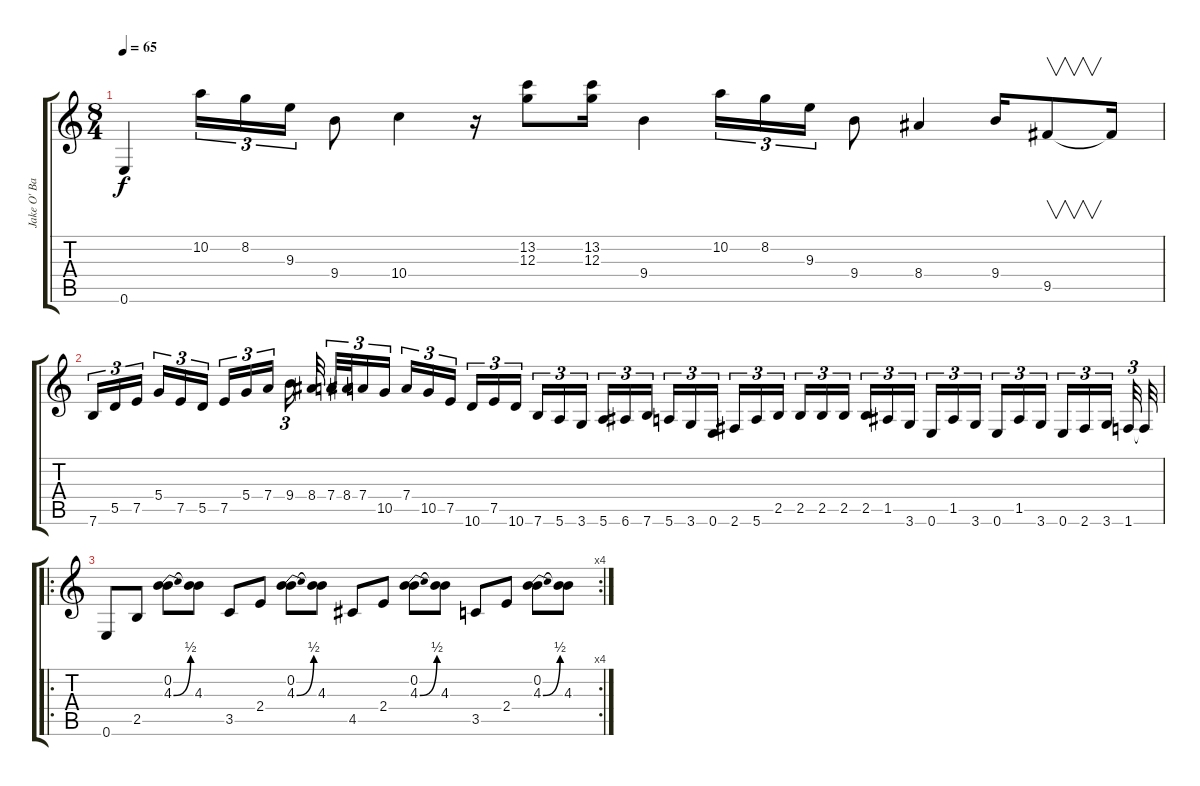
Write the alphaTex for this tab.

\track ("Jake O' Bayne - Clean" "Jake O' Ba") {instrument acousticguitarsteel}
\staff {score tabs}
\tuning (E4 B3 G3 D3 A2 E2) {hide}
\ts (8 4)
\tempo 65
\clef g2
\ks c
0.6.4{dy f} 10.2.16{tu (3 2)} 8.2.16{tu (3 2)} 9.3.16{tu (3 2)} 9.4.8 10.4.4 r.16 (13.2 12.3).8 (13.2 12.3).16 9.4.4 10.2.16{tu (3 2)} 8.2.16{tu (3 2)} 9.3.16{tu (3 2)} 9.4.8 8.4.4 9.4.16 9.5.8{v} 9.5{t}.16 |
7.6.16{tu (3 2)} 5.5.16{tu (3 2)} 7.5.16{tu (3 2)} 5.4.16{tu (3 2)} 7.5.16{tu (3 2)} 5.5.16{tu (3 2)} 7.5.16{tu (3 2)} 5.4.16{tu (3 2)} 7.4.16{tu (3 2)} 9.4.16{tu (3 2)} 8.4.32 7.4.32{tu (3 2)} 8.4.32{tu (3 2)} 7.4.16{tu (3 2)} 10.5.16{tu (3 2)} 7.4.16{tu (3 2)} 10.5.16{tu (3 2)} 7.5.16{tu (3 2)} 10.6.16{tu (3 2)} 7.5.16{tu (3 2)} 10.6.16{tu (3 2)} 7.6.16{tu (3 2)} 5.6.16{tu (3 2)} 3.6.16{tu (3 2)} 5.6.16{tu (3 2)} 6.6.16{tu (3 2)} 7.6.16{tu (3 2)} 5.6.16{tu (3 2)} 3.6.16{tu (3 2)} 0.6.16{tu (3 2)} 2.6.16{tu (3 2)} 5.6.16{tu (3 2)} 2.5.16{tu (3 2)} 2.5.16{tu (3 2)} 2.5.16{tu (3 2)} 2.5.16{tu (3 2)} 2.5.16{tu (3 2)} 1.5.16{tu (3 2)} 3.6.16{tu (3 2)} 0.6.16{tu (3 2)} 1.5.16{tu (3 2)} 3.6.16{tu (3 2)} 0.6.16{tu (3 2)} 1.5.16{tu (3 2)} 3.6.16{tu (3 2)} 0.6.16{tu (3 2)} 2.6.16{tu (3 2)} 3.6.16{tu (3 2)} 1.6.32{tu (3 2)} 1.6{t}.32 |
\ro
\rc 4
0.6.8 2.5.8 (0.2 4.3{be (bend 0 0 60 2)}).8 (0.2{t} 4.3).8 3.5.8 2.4.8 (0.2 4.3{be (bend 0 0 60 2)}).8 (0.2{t} 4.3).8 4.5.8 2.4.8 (0.2 4.3{be (bend 0 0 60 2)}).8 (0.2{t} 4.3).8 3.5.8 2.4.8 (0.2 4.3{be (bend 0 0 60 2)}).8 (0.2{t} 4.3).8
